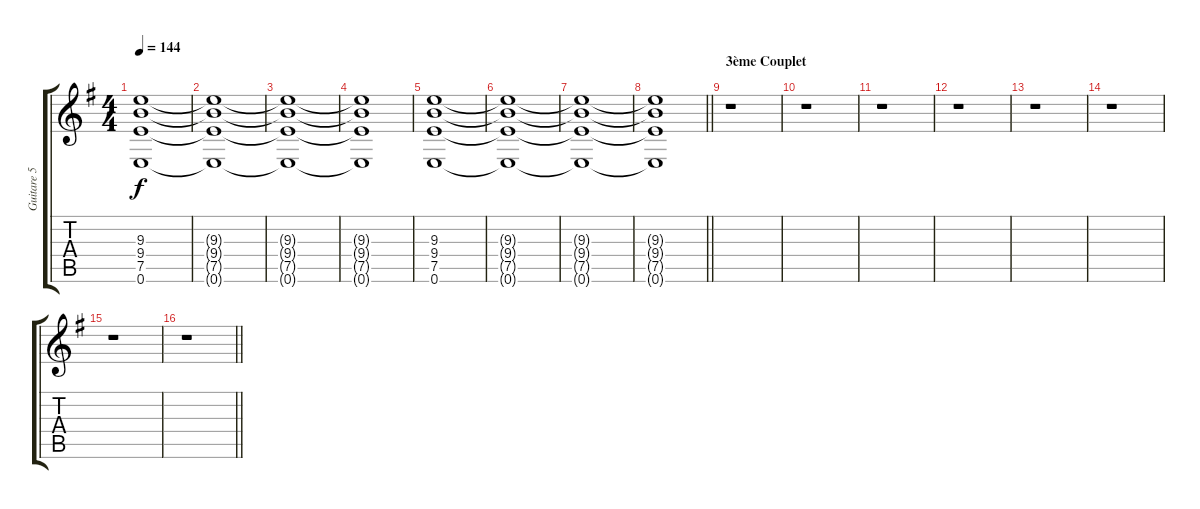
\track ("Guitare 5 " "Guitare 5 ") {instrument distortionguitar}
\staff {score tabs}
\tuning (E4 B3 G3 D3 A2 E2) {hide}
\ts (4 4)
\tempo 144
\clef g2
\ks g
(9.3 9.4 7.5 0.6).1{dy f} |
(9.3{t} 9.4{t} 7.5{t} 0.6{t}).1{volume 5} |
(9.3{t} 9.4{t} 7.5{t} 0.6{t}).1 |
(9.3{t} 9.4{t} 7.5{t} 0.6{t}).1 |
(9.3 9.4 7.5 0.6).1{volume 10} |
(9.3{t} 9.4{t} 7.5{t} 0.6{t}).1{volume 5} |
(9.3{t} 9.4{t} 7.5{t} 0.6{t}).1 |
\barLineRight lightlight
(9.3{t} 9.4{t} 7.5{t} 0.6{t}).1 |
\section ("" "3ème Couplet")
r.1{volume 16} |
r.1 |
r.1 |
r.1 |
r.1 |
r.1 |
r.1 |
\barLineRight lightlight
r.1
